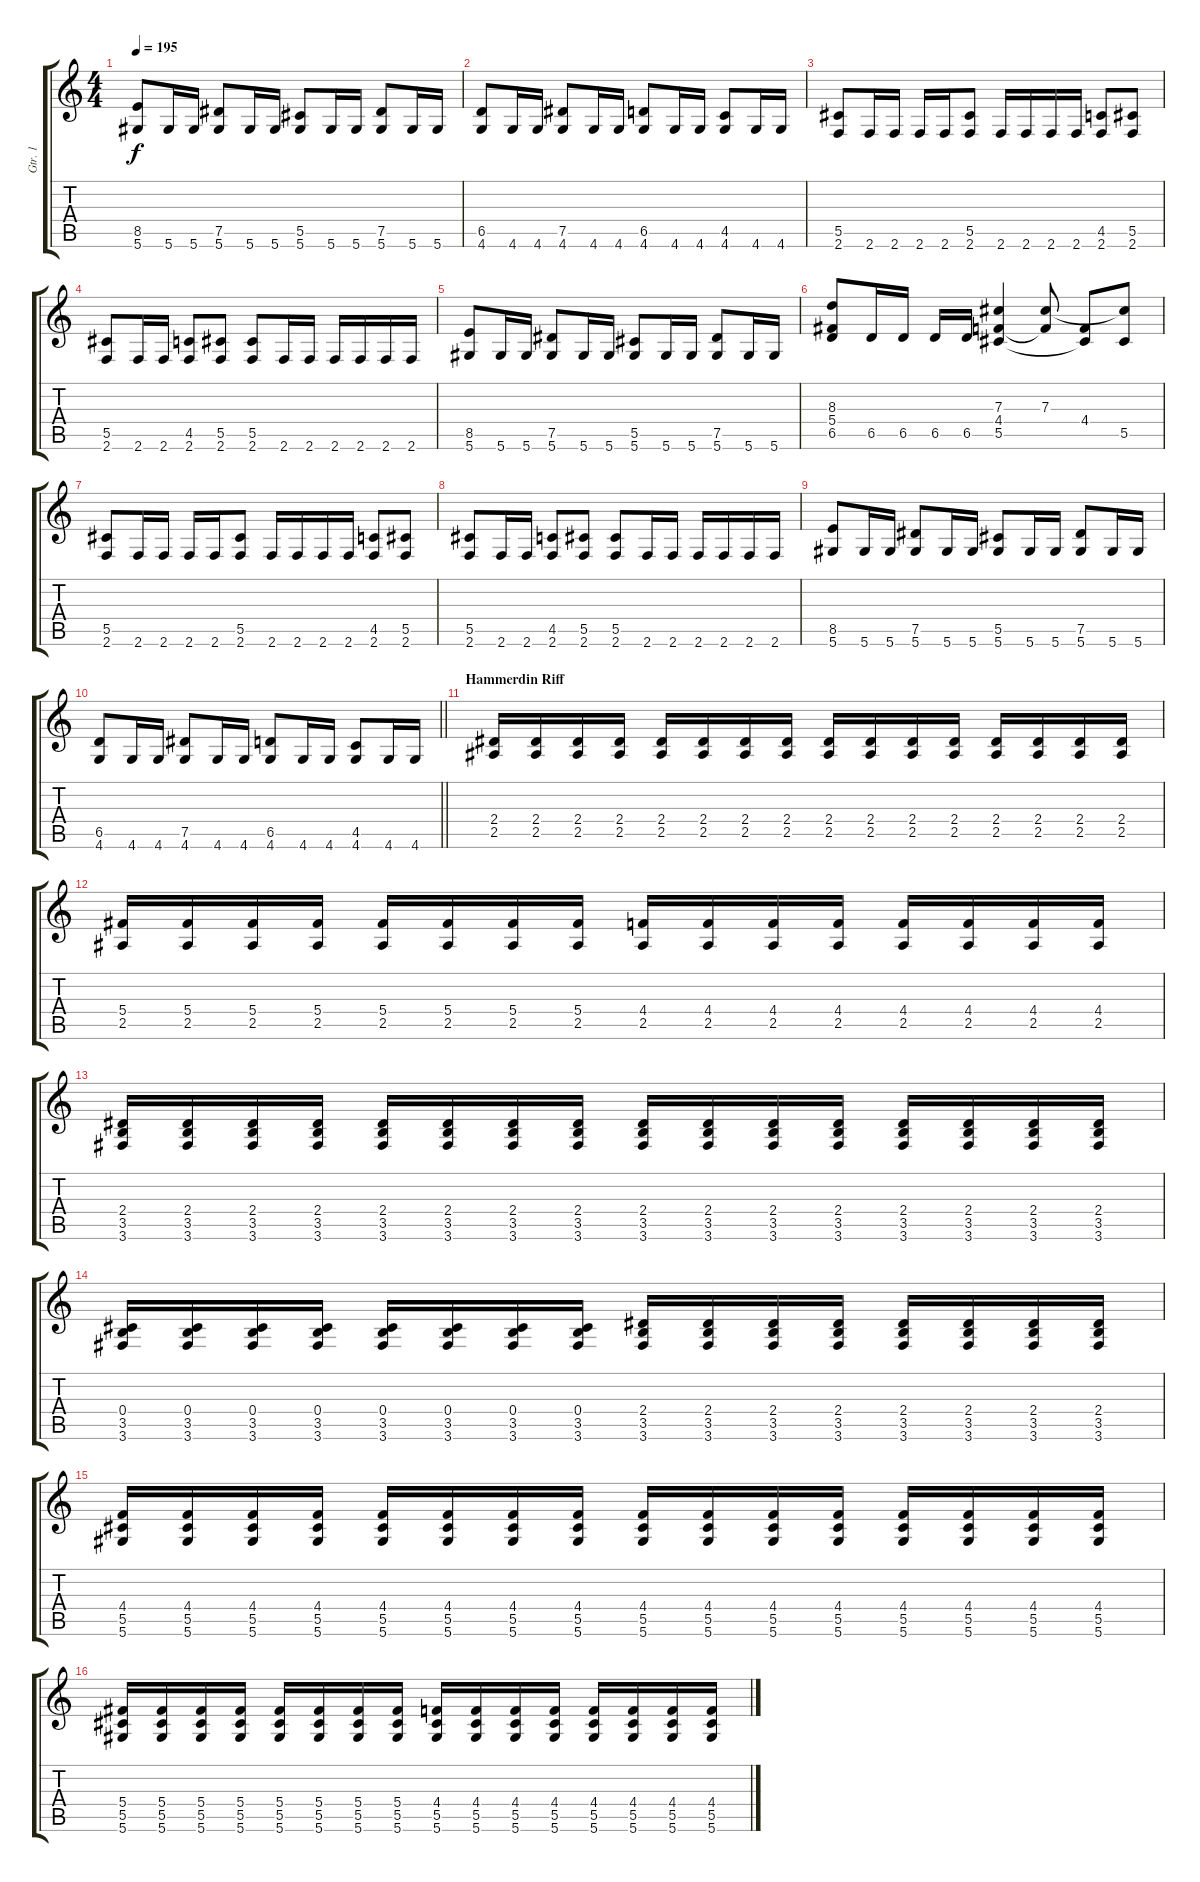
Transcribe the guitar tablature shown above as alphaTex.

\track ("Gtr. 1" "Gtr. 1") {instrument distortionguitar}
\staff {score tabs}
\tuning (Eb4 Bb3 Gb3 Db3 Ab2 Eb2) {hide}
\ts (4 4)
\tempo 195
\clef g2
\ks c
(8.5 5.6).8{dy f} 5.6.16 5.6.16 (7.5 5.6).8 5.6.16 5.6.16 (5.5 5.6).8 5.6.16 5.6.16 (7.5 5.6).8 5.6.16 5.6.16 |
(6.5 4.6).8 4.6.16 4.6.16 (7.5 4.6).8 4.6.16 4.6.16 (6.5 4.6).8 4.6.16 4.6.16 (4.5 4.6).8 4.6.16 4.6.16 |
(5.5 2.6).8 2.6.16 2.6.16 2.6.16 2.6.16 (5.5 2.6).8 2.6.16 2.6.16 2.6.16 2.6.16 (4.5 2.6).8 (5.5 2.6).8 |
(5.5 2.6).8 2.6.16 2.6.16 (4.5 2.6).8 (5.5 2.6).8 (5.5 2.6).8 2.6.16 2.6.16 2.6.16 2.6.16 2.6.16 2.6.16 |
(8.5 5.6).8 5.6.16 5.6.16 (7.5 5.6).8 5.6.16 5.6.16 (5.5 5.6).8 5.6.16 5.6.16 (7.5 5.6).8 5.6.16 5.6.16 |
(8.3 5.4 6.5).8 6.5.16 6.5.16 6.5.16 6.5.16 (7.3 4.4 5.5).4 (7.3 4.4{t}).8 (4.4 5.5{t}).8 (7.3{t} 5.5).8 |
(5.5 2.6).8 2.6.16 2.6.16 2.6.16 2.6.16 (5.5 2.6).8 2.6.16 2.6.16 2.6.16 2.6.16 (4.5 2.6).8 (5.5 2.6).8 |
(5.5 2.6).8 2.6.16 2.6.16 (4.5 2.6).8 (5.5 2.6).8 (5.5 2.6).8 2.6.16 2.6.16 2.6.16 2.6.16 2.6.16 2.6.16 |
(8.5 5.6).8 5.6.16 5.6.16 (7.5 5.6).8 5.6.16 5.6.16 (5.5 5.6).8 5.6.16 5.6.16 (7.5 5.6).8 5.6.16 5.6.16 |
\barLineRight lightlight
(6.5 4.6).8 4.6.16 4.6.16 (7.5 4.6).8 4.6.16 4.6.16 (6.5 4.6).8 4.6.16 4.6.16 (4.5 4.6).8 4.6.16 4.6.16 |
\section ("" "Hammerdin Riff")
(2.4 2.5).16 (2.4 2.5).16 (2.4 2.5).16 (2.4 2.5).16 (2.4 2.5).16 (2.4 2.5).16 (2.4 2.5).16 (2.4 2.5).16 (2.4 2.5).16 (2.4 2.5).16 (2.4 2.5).16 (2.4 2.5).16 (2.4 2.5).16 (2.4 2.5).16 (2.4 2.5).16 (2.4 2.5).16 |
(5.4 2.5).16 (5.4 2.5).16 (5.4 2.5).16 (5.4 2.5).16 (5.4 2.5).16 (5.4 2.5).16 (5.4 2.5).16 (5.4 2.5).16 (4.4 2.5).16 (4.4 2.5).16 (4.4 2.5).16 (4.4 2.5).16 (4.4 2.5).16 (4.4 2.5).16 (4.4 2.5).16 (4.4 2.5).16 |
(2.4 3.5 3.6).16 (2.4 3.5 3.6).16 (2.4 3.5 3.6).16 (2.4 3.5 3.6).16 (2.4 3.5 3.6).16 (2.4 3.5 3.6).16 (2.4 3.5 3.6).16 (2.4 3.5 3.6).16 (2.4 3.5 3.6).16 (2.4 3.5 3.6).16 (2.4 3.5 3.6).16 (2.4 3.5 3.6).16 (2.4 3.5 3.6).16 (2.4 3.5 3.6).16 (2.4 3.5 3.6).16 (2.4 3.5 3.6).16 |
(0.4 3.5 3.6).16 (0.4 3.5 3.6).16 (0.4 3.5 3.6).16 (0.4 3.5 3.6).16 (0.4 3.5 3.6).16 (0.4 3.5 3.6).16 (0.4 3.5 3.6).16 (0.4 3.5 3.6).16 (2.4 3.5 3.6).16 (2.4 3.5 3.6).16 (2.4 3.5 3.6).16 (2.4 3.5 3.6).16 (2.4 3.5 3.6).16 (2.4 3.5 3.6).16 (2.4 3.5 3.6).16 (2.4 3.5 3.6).16 |
(4.4 5.5 5.6).16 (4.4 5.5 5.6).16 (4.4 5.5 5.6).16 (4.4 5.5 5.6).16 (4.4 5.5 5.6).16 (4.4 5.5 5.6).16 (4.4 5.5 5.6).16 (4.4 5.5 5.6).16 (4.4 5.5 5.6).16 (4.4 5.5 5.6).16 (4.4 5.5 5.6).16 (4.4 5.5 5.6).16 (4.4 5.5 5.6).16 (4.4 5.5 5.6).16 (4.4 5.5 5.6).16 (4.4 5.5 5.6).16 |
(5.4 5.5 5.6).16 (5.4 5.5 5.6).16 (5.4 5.5 5.6).16 (5.4 5.5 5.6).16 (5.4 5.5 5.6).16 (5.4 5.5 5.6).16 (5.4 5.5 5.6).16 (5.4 5.5 5.6).16 (4.4 5.5 5.6).16 (4.4 5.5 5.6).16 (4.4 5.5 5.6).16 (4.4 5.5 5.6).16 (4.4 5.5 5.6).16 (4.4 5.5 5.6).16 (4.4 5.5 5.6).16 (4.4 5.5 5.6).16
